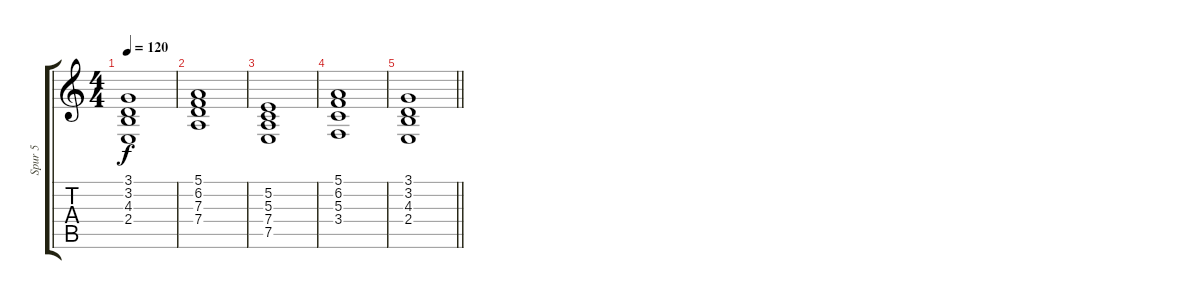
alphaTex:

\track ("Spur 5" "Spur 5") {instrument synthstrings1}
\staff {score tabs}
\tuning (E4 B3 G3 D3 A2 E2) {hide}
\ts (4 4)
\tempo 120
\clef g2
\ks c
(3.1 3.2 4.3 2.4).1{dy f} |
(5.1 6.2 7.3 7.4).1 |
(5.2 5.3 7.4 7.5).1 |
(5.1 6.2 5.3 3.4).1 |
\barLineRight lightlight
(3.1 3.2 4.3 2.4).1
